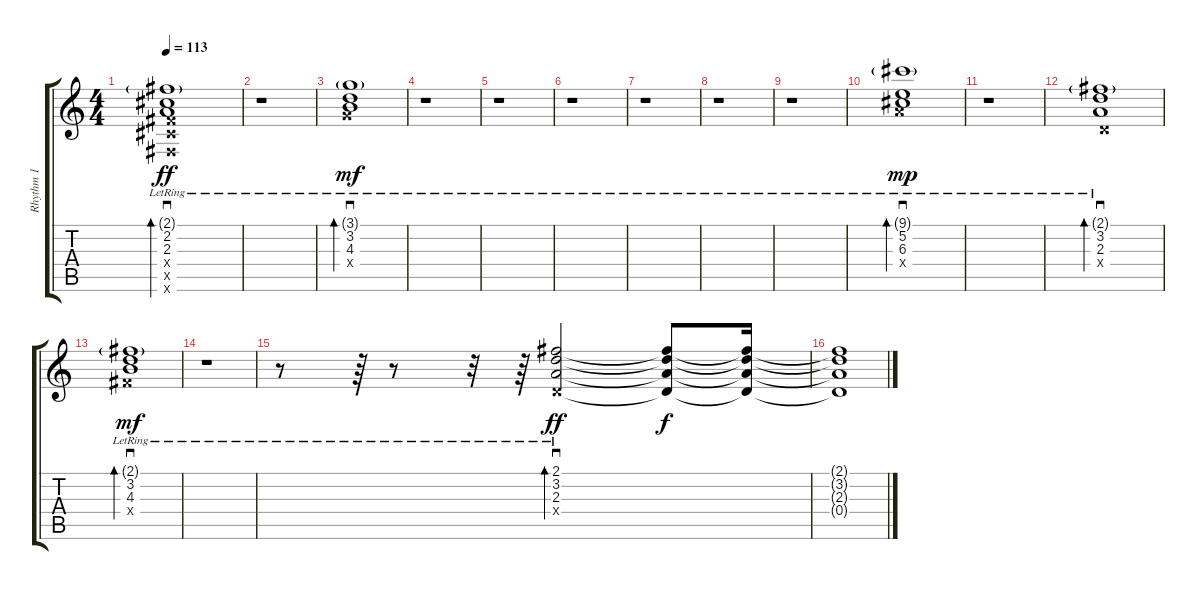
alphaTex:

\track ("Rhythm 1" "Rhythm 1") {instrument electricguitarjazz}
\staff {score tabs}
\tuning (E4 B3 G3 D3 A2 E2) {hide}
\ts (4 4)
\tempo 113
\clef g2
\ks c
(2.1{g lr} 2.2{lr} 2.3{lr} 4.4{x} 4.5{x} 2.6{x}).1{sd bd 60 dy ff} |
r.1 |
(3.1{g lr} 3.2{lr} 4.3{lr} 5.4{x}).1{sd bd 120 dy mf} |
r.1 |
r.1 |
r.1 |
r.1 |
r.1 |
r.1 |
(9.1{g lr} 5.2{lr} 6.3{lr} 7.4{x}).1{sd bd 120 dy mp} |
r.1 |
(2.1{g lr} 3.2{lr} 2.3{lr} 0.4{x}).1{sd bd 120} |
(2.1{g lr} 3.2{lr} 4.3{lr} 4.4{x}).1{sd bd 120 dy mf} |
r.1 |
r.8 r.64 r.8 r.32 r.64 (2.1{lr} 3.2{lr} 2.3{lr} 0.4{x}).2{sd bd 240 dy ff} (2.1{t} 3.2{t} 2.3{t} 0.4{t}).8{dy f} (2.1{t} 3.2{t} 2.3{t} 0.4{t}).16 |
(2.1{t} 3.2{t} 2.3{t} 0.4{t}).1
